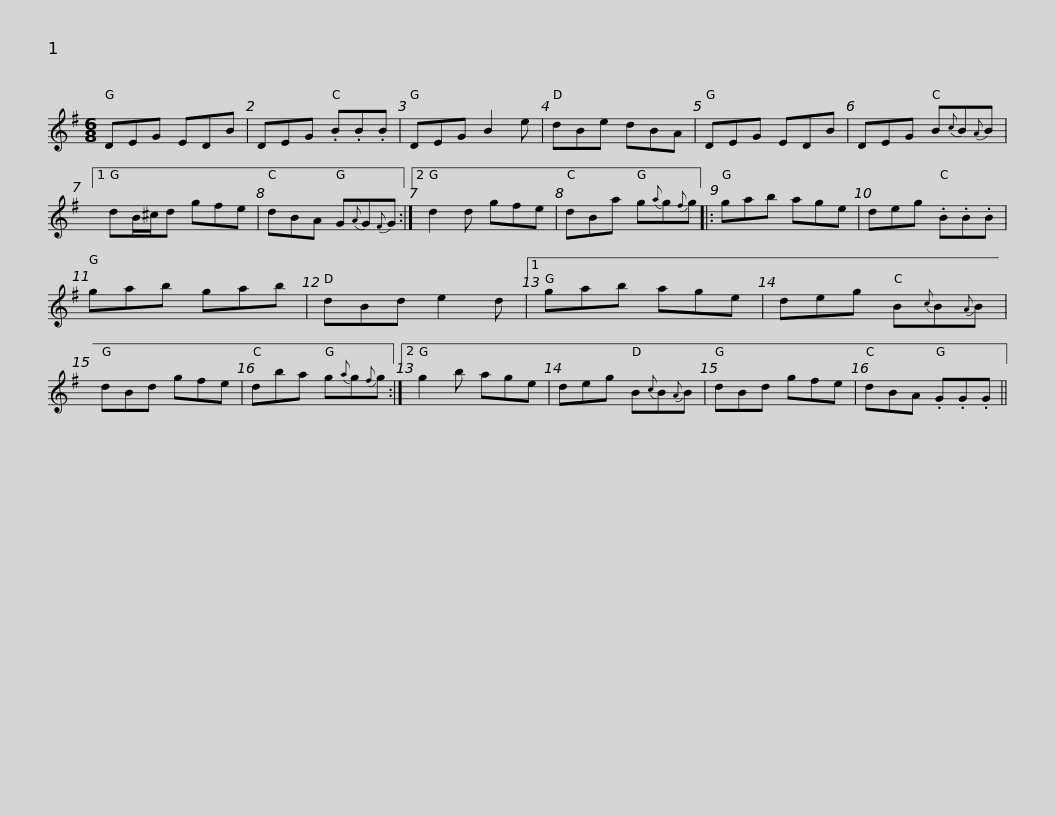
X:1
L:1/8
M:6/8
I:linebreak $
K:G
V:1 treble
V:1
 DEG EDB | DEG .B.B.B | DEG B2 e | dBe dBA | DEG EDB | %5
 DEG B{c}B{A}B |1$ dB/^c/d gfe | dBA G{A}G{F}G :|2 d2 d gfe | dBa g{a}g{f}g |:$ %10
 gab age | deg .B.B.B | gab gab | dBd e2 d |1$ gab age | %15
 deg B{c}B{A}B | dBd gfe | dba g{a}g{f}g :|2$ g2 b age | deg B{c}B{A}B | %20
 dBd gfe | dBA .G.G.G || %22
